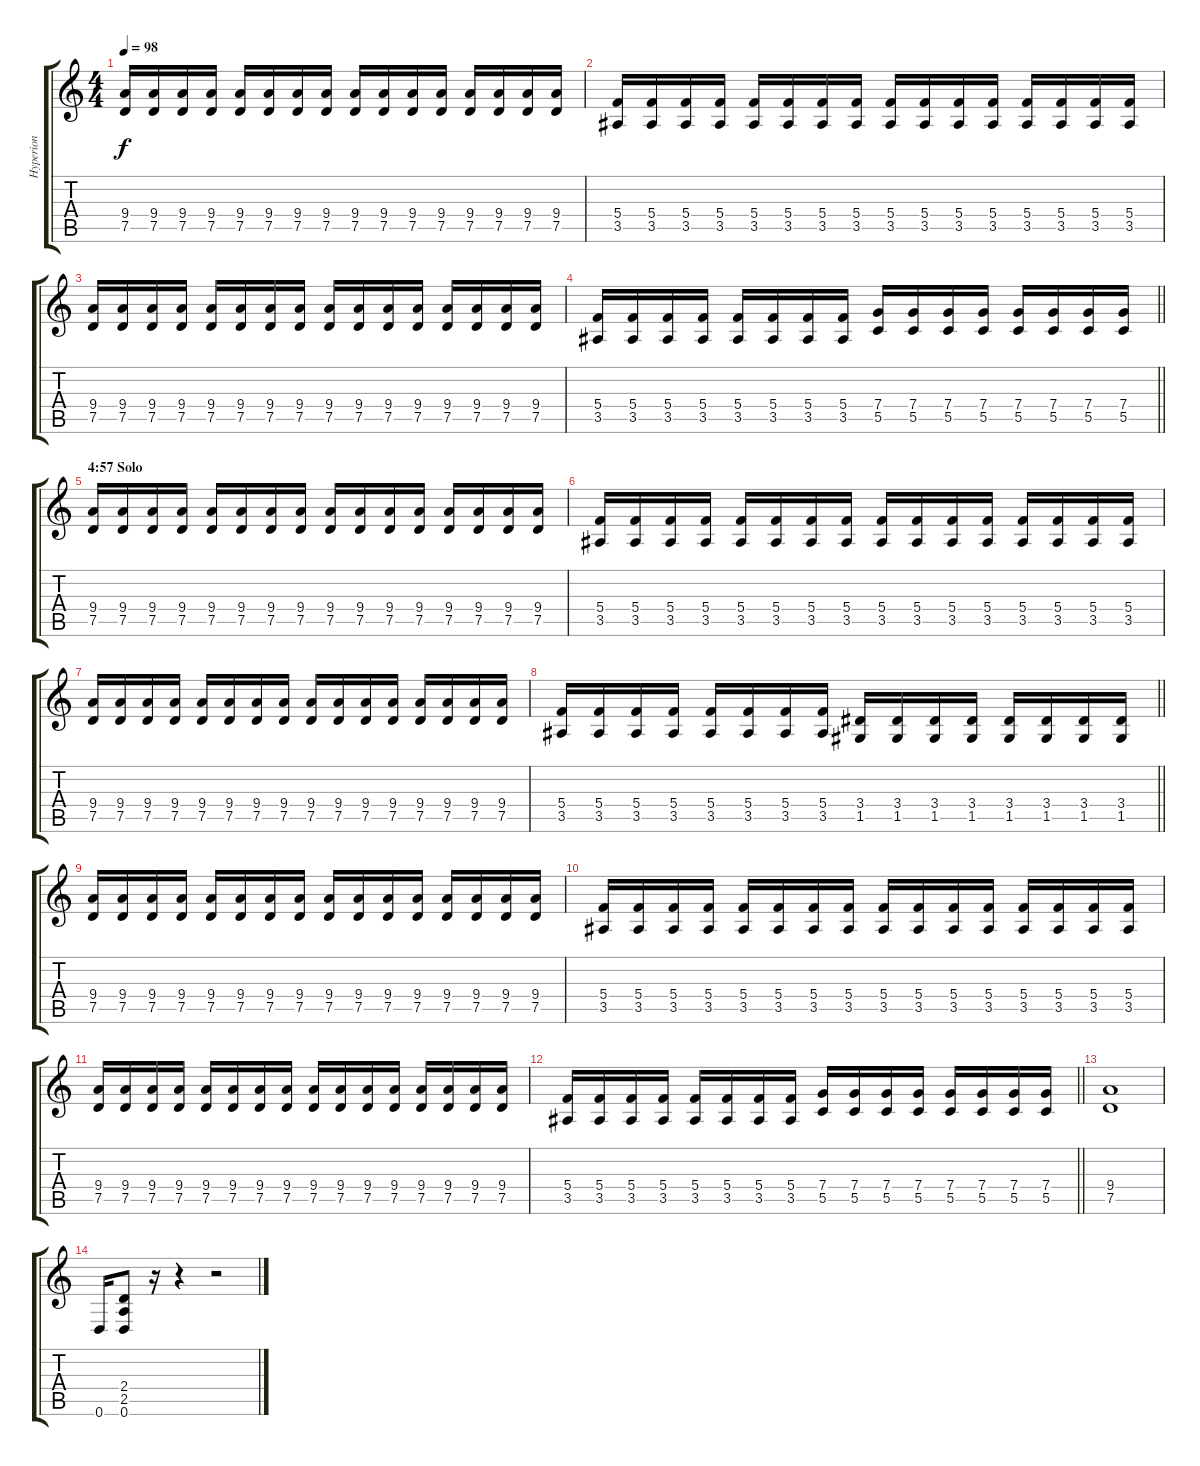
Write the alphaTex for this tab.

\track ("Hyperion" "Hyperion") {instrument distortionguitar}
\staff {score tabs}
\tuning (D4 A3 F3 C3 G2 D2) {hide}
\ts (4 4)
\tempo 98
\clef g2
\ks c
(9.4 7.5).16{dy f} (9.4 7.5).16 (9.4 7.5).16 (9.4 7.5).16 (9.4 7.5).16 (9.4 7.5).16 (9.4 7.5).16 (9.4 7.5).16 (9.4 7.5).16 (9.4 7.5).16 (9.4 7.5).16 (9.4 7.5).16 (9.4 7.5).16 (9.4 7.5).16 (9.4 7.5).16 (9.4 7.5).16 |
(5.4 3.5).16 (5.4 3.5).16 (5.4 3.5).16 (5.4 3.5).16 (5.4 3.5).16 (5.4 3.5).16 (5.4 3.5).16 (5.4 3.5).16 (5.4 3.5).16 (5.4 3.5).16 (5.4 3.5).16 (5.4 3.5).16 (5.4 3.5).16 (5.4 3.5).16 (5.4 3.5).16 (5.4 3.5).16 |
(9.4 7.5).16 (9.4 7.5).16 (9.4 7.5).16 (9.4 7.5).16 (9.4 7.5).16 (9.4 7.5).16 (9.4 7.5).16 (9.4 7.5).16 (9.4 7.5).16 (9.4 7.5).16 (9.4 7.5).16 (9.4 7.5).16 (9.4 7.5).16 (9.4 7.5).16 (9.4 7.5).16 (9.4 7.5).16 |
\barLineRight lightlight
(5.4 3.5).16 (5.4 3.5).16 (5.4 3.5).16 (5.4 3.5).16 (5.4 3.5).16 (5.4 3.5).16 (5.4 3.5).16 (5.4 3.5).16 (7.4 5.5).16 (7.4 5.5).16 (7.4 5.5).16 (7.4 5.5).16 (7.4 5.5).16 (7.4 5.5).16 (7.4 5.5).16 (7.4 5.5).16 |
\section ("" "4:57 Solo")
(9.4 7.5).16 (9.4 7.5).16 (9.4 7.5).16 (9.4 7.5).16 (9.4 7.5).16 (9.4 7.5).16 (9.4 7.5).16 (9.4 7.5).16 (9.4 7.5).16 (9.4 7.5).16 (9.4 7.5).16 (9.4 7.5).16 (9.4 7.5).16 (9.4 7.5).16 (9.4 7.5).16 (9.4 7.5).16 |
(5.4 3.5).16 (5.4 3.5).16 (5.4 3.5).16 (5.4 3.5).16 (5.4 3.5).16 (5.4 3.5).16 (5.4 3.5).16 (5.4 3.5).16 (5.4 3.5).16 (5.4 3.5).16 (5.4 3.5).16 (5.4 3.5).16 (5.4 3.5).16 (5.4 3.5).16 (5.4 3.5).16 (5.4 3.5).16 |
(9.4 7.5).16 (9.4 7.5).16 (9.4 7.5).16 (9.4 7.5).16 (9.4 7.5).16 (9.4 7.5).16 (9.4 7.5).16 (9.4 7.5).16 (9.4 7.5).16 (9.4 7.5).16 (9.4 7.5).16 (9.4 7.5).16 (9.4 7.5).16 (9.4 7.5).16 (9.4 7.5).16 (9.4 7.5).16 |
\barLineRight lightlight
(5.4 3.5).16 (5.4 3.5).16 (5.4 3.5).16 (5.4 3.5).16 (5.4 3.5).16 (5.4 3.5).16 (5.4 3.5).16 (5.4 3.5).16 (3.4 1.5).16 (3.4 1.5).16 (3.4 1.5).16 (3.4 1.5).16 (3.4 1.5).16 (3.4 1.5).16 (3.4 1.5).16 (3.4 1.5).16 |
(9.4 7.5).16 (9.4 7.5).16 (9.4 7.5).16 (9.4 7.5).16 (9.4 7.5).16 (9.4 7.5).16 (9.4 7.5).16 (9.4 7.5).16 (9.4 7.5).16 (9.4 7.5).16 (9.4 7.5).16 (9.4 7.5).16 (9.4 7.5).16 (9.4 7.5).16 (9.4 7.5).16 (9.4 7.5).16 |
(5.4 3.5).16 (5.4 3.5).16 (5.4 3.5).16 (5.4 3.5).16 (5.4 3.5).16 (5.4 3.5).16 (5.4 3.5).16 (5.4 3.5).16 (5.4 3.5).16 (5.4 3.5).16 (5.4 3.5).16 (5.4 3.5).16 (5.4 3.5).16 (5.4 3.5).16 (5.4 3.5).16 (5.4 3.5).16 |
(9.4 7.5).16 (9.4 7.5).16 (9.4 7.5).16 (9.4 7.5).16 (9.4 7.5).16 (9.4 7.5).16 (9.4 7.5).16 (9.4 7.5).16 (9.4 7.5).16 (9.4 7.5).16 (9.4 7.5).16 (9.4 7.5).16 (9.4 7.5).16 (9.4 7.5).16 (9.4 7.5).16 (9.4 7.5).16 |
\barLineRight lightlight
(5.4 3.5).16 (5.4 3.5).16 (5.4 3.5).16 (5.4 3.5).16 (5.4 3.5).16 (5.4 3.5).16 (5.4 3.5).16 (5.4 3.5).16 (7.4 5.5).16 (7.4 5.5).16 (7.4 5.5).16 (7.4 5.5).16 (7.4 5.5).16 (7.4 5.5).16 (7.4 5.5).16 (7.4 5.5).16 |
(9.4 7.5).1 |
0.6.16 (2.4 2.5 0.6).8 r.16 r.4 r.2
